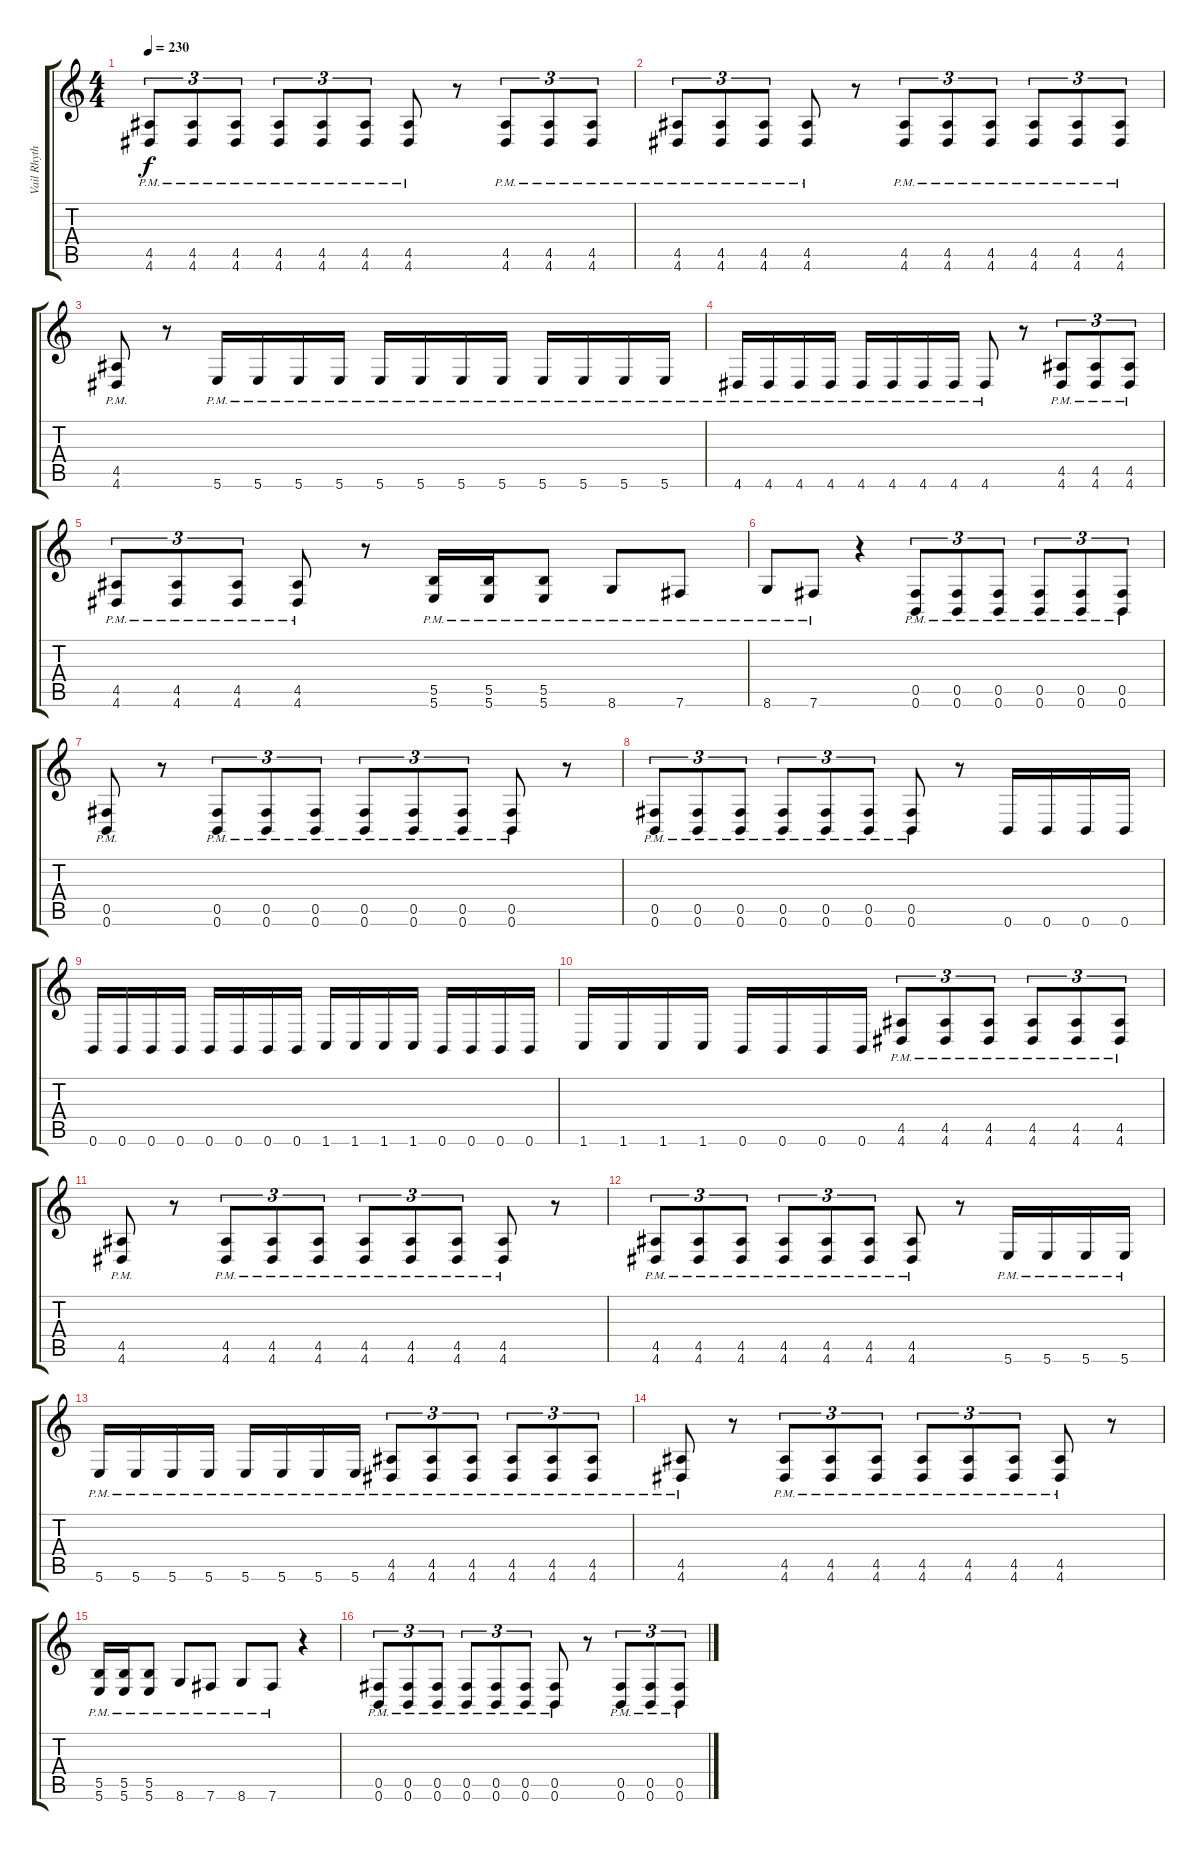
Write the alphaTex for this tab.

\track ("Vail Rhythm" "Vail Rhyth") {instrument overdrivenguitar}
\staff {score tabs}
\tuning (Db4 Ab3 E3 B2 Gb2 B1) {hide}
\ts (4 4)
\tempo 230
\clef g2
\ks c
(4.5{pm} 4.6{pm}).8{tu (3 2) dy f} (4.5{pm} 4.6{pm}).8{tu (3 2)} (4.5{pm} 4.6{pm}).8{tu (3 2)} (4.5{pm} 4.6{pm}).8{tu (3 2)} (4.5{pm} 4.6{pm}).8{tu (3 2)} (4.5{pm} 4.6{pm}).8{tu (3 2)} (4.5{pm} 4.6{pm}).8 r.8 (4.5{pm} 4.6{pm}).8{tu (3 2)} (4.5{pm} 4.6{pm}).8{tu (3 2)} (4.5{pm} 4.6{pm}).8{tu (3 2)} |
(4.5{pm} 4.6{pm}).8{tu (3 2)} (4.5{pm} 4.6{pm}).8{tu (3 2)} (4.5{pm} 4.6{pm}).8{tu (3 2)} (4.5{pm} 4.6{pm}).8 r.8 (4.5{pm} 4.6{pm}).8{tu (3 2)} (4.5{pm} 4.6{pm}).8{tu (3 2)} (4.5{pm} 4.6{pm}).8{tu (3 2)} (4.5{pm} 4.6{pm}).8{tu (3 2)} (4.5{pm} 4.6{pm}).8{tu (3 2)} (4.5{pm} 4.6{pm}).8{tu (3 2)} |
(4.5{pm} 4.6{pm}).8 r.8 5.6{pm}.16 5.6{pm}.16 5.6{pm}.16 5.6{pm}.16 5.6{pm}.16 5.6{pm}.16 5.6{pm}.16 5.6{pm}.16 5.6{pm}.16 5.6{pm}.16 5.6{pm}.16 5.6{pm}.16 |
4.6{pm}.16 4.6{pm}.16 4.6{pm}.16 4.6{pm}.16 4.6{pm}.16 4.6{pm}.16 4.6{pm}.16 4.6{pm}.16 4.6{pm}.8 r.8 (4.5{pm} 4.6{pm}).8{tu (3 2)} (4.5{pm} 4.6{pm}).8{tu (3 2)} (4.5{pm} 4.6{pm}).8{tu (3 2)} |
(4.5{pm} 4.6{pm}).8{tu (3 2)} (4.5{pm} 4.6{pm}).8{tu (3 2)} (4.5{pm} 4.6{pm}).8{tu (3 2)} (4.5{pm} 4.6{pm}).8 r.8 (5.5{pm} 5.6{pm}).16 (5.5{pm} 5.6{pm}).16 (5.5{pm} 5.6{pm}).8 8.6{pm}.8 7.6{pm}.8 |
8.6{pm}.8 7.6{pm}.8 r.4 (0.5{pm} 0.6{pm}).8{tu (3 2)} (0.5{pm} 0.6{pm}).8{tu (3 2)} (0.5{pm} 0.6{pm}).8{tu (3 2)} (0.5{pm} 0.6{pm}).8{tu (3 2)} (0.5{pm} 0.6{pm}).8{tu (3 2)} (0.5{pm} 0.6{pm}).8{tu (3 2)} |
(0.5{pm} 0.6{pm}).8 r.8 (0.5{pm} 0.6{pm}).8{tu (3 2)} (0.5{pm} 0.6{pm}).8{tu (3 2)} (0.5{pm} 0.6{pm}).8{tu (3 2)} (0.5{pm} 0.6{pm}).8{tu (3 2)} (0.5{pm} 0.6{pm}).8{tu (3 2)} (0.5{pm} 0.6{pm}).8{tu (3 2)} (0.5{pm} 0.6{pm}).8 r.8 |
(0.5{pm} 0.6{pm}).8{tu (3 2)} (0.5{pm} 0.6{pm}).8{tu (3 2)} (0.5{pm} 0.6{pm}).8{tu (3 2)} (0.5{pm} 0.6{pm}).8{tu (3 2)} (0.5{pm} 0.6{pm}).8{tu (3 2)} (0.5{pm} 0.6{pm}).8{tu (3 2)} (0.5{pm} 0.6{pm}).8 r.8 0.6.16 0.6.16 0.6.16 0.6.16 |
0.6.16 0.6.16 0.6.16 0.6.16 0.6.16 0.6.16 0.6.16 0.6.16 1.6.16 1.6.16 1.6.16 1.6.16 0.6.16 0.6.16 0.6.16 0.6.16 |
1.6.16 1.6.16 1.6.16 1.6.16 0.6.16 0.6.16 0.6.16 0.6.16 (4.5{pm} 4.6{pm}).8{tu (3 2)} (4.5{pm} 4.6{pm}).8{tu (3 2)} (4.5{pm} 4.6{pm}).8{tu (3 2)} (4.5{pm} 4.6{pm}).8{tu (3 2)} (4.5{pm} 4.6{pm}).8{tu (3 2)} (4.5{pm} 4.6{pm}).8{tu (3 2)} |
(4.5{pm} 4.6{pm}).8 r.8 (4.5{pm} 4.6{pm}).8{tu (3 2)} (4.5{pm} 4.6{pm}).8{tu (3 2)} (4.5{pm} 4.6{pm}).8{tu (3 2)} (4.5{pm} 4.6{pm}).8{tu (3 2)} (4.5{pm} 4.6{pm}).8{tu (3 2)} (4.5{pm} 4.6{pm}).8{tu (3 2)} (4.5{pm} 4.6{pm}).8 r.8 |
(4.5{pm} 4.6{pm}).8{tu (3 2)} (4.5{pm} 4.6{pm}).8{tu (3 2)} (4.5{pm} 4.6{pm}).8{tu (3 2)} (4.5{pm} 4.6{pm}).8{tu (3 2)} (4.5{pm} 4.6{pm}).8{tu (3 2)} (4.5{pm} 4.6{pm}).8{tu (3 2)} (4.5{pm} 4.6{pm}).8 r.8 5.6{pm}.16 5.6{pm}.16 5.6{pm}.16 5.6{pm}.16 |
5.6{pm}.16 5.6{pm}.16 5.6{pm}.16 5.6{pm}.16 5.6{pm}.16 5.6{pm}.16 5.6{pm}.16 5.6{pm}.16 (4.5{pm} 4.6{pm}).8{tu (3 2)} (4.5{pm} 4.6{pm}).8{tu (3 2)} (4.5{pm} 4.6{pm}).8{tu (3 2)} (4.5{pm} 4.6{pm}).8{tu (3 2)} (4.5{pm} 4.6{pm}).8{tu (3 2)} (4.5{pm} 4.6{pm}).8{tu (3 2)} |
(4.5{pm} 4.6{pm}).8 r.8 (4.5{pm} 4.6{pm}).8{tu (3 2)} (4.5{pm} 4.6{pm}).8{tu (3 2)} (4.5{pm} 4.6{pm}).8{tu (3 2)} (4.5{pm} 4.6{pm}).8{tu (3 2)} (4.5{pm} 4.6{pm}).8{tu (3 2)} (4.5{pm} 4.6{pm}).8{tu (3 2)} (4.5{pm} 4.6{pm}).8 r.8 |
(5.5{pm} 5.6{pm}).16 (5.5{pm} 5.6{pm}).16 (5.5{pm} 5.6{pm}).8 8.6{pm}.8 7.6{pm}.8 8.6{pm}.8 7.6{pm}.8 r.4 |
(0.5{pm} 0.6{pm}).8{tu (3 2)} (0.5{pm} 0.6{pm}).8{tu (3 2)} (0.5{pm} 0.6{pm}).8{tu (3 2)} (0.5{pm} 0.6{pm}).8{tu (3 2)} (0.5{pm} 0.6{pm}).8{tu (3 2)} (0.5{pm} 0.6{pm}).8{tu (3 2)} (0.5{pm} 0.6{pm}).8 r.8 (0.5{pm} 0.6{pm}).8{tu (3 2)} (0.5{pm} 0.6{pm}).8{tu (3 2)} (0.5{pm} 0.6{pm}).8{tu (3 2)}
